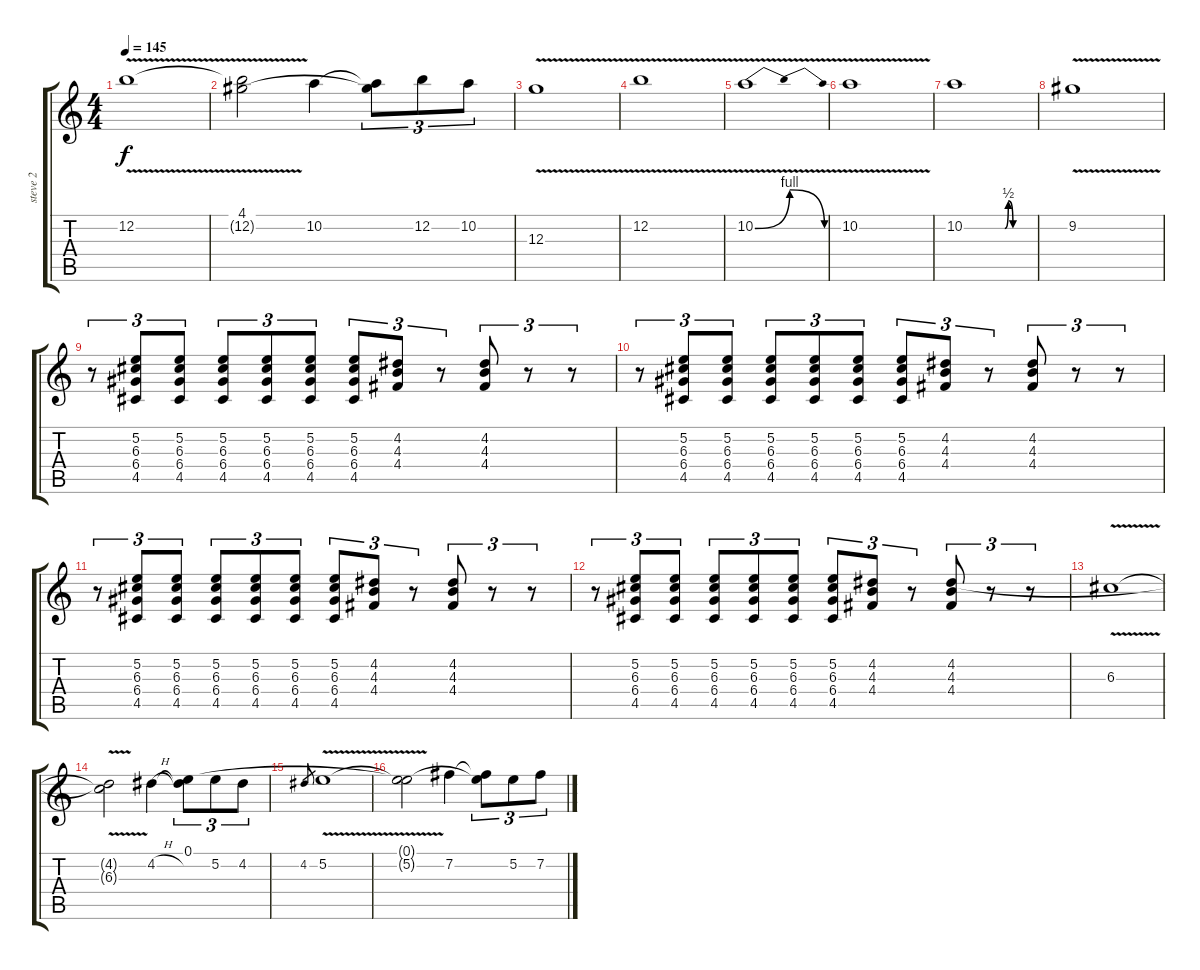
\track ("steve 2" "steve 2") {instrument distortionguitar}
\staff {score tabs}
\tuning (E4 B3 G3 D3 A2 E2) {hide}
\ts (4 4)
\tempo 145
\clef g2
\ks c
12.2{v}.1{dy f} |
(4.1{t} 12.2{t}).2 10.2.4 (4.1{t} 10.2{t}).8{tu (3 2)} 12.2.8{tu (3 2)} 10.2.8{tu (3 2)} |
12.3{v}.1 |
12.2{v}.1 |
10.2{be (bendrelease 0 0 15 4 50 4 60 0) v}.1 |
10.2{v}.1 |
10.2{be (custom 0 0 15 0 33 0 35 0 38 2 42 0 60 0)}.1 |
9.2{v}.1 |
r.8{tu (3 2)} (5.2 6.3 6.4 4.5).8{tu (3 2)} (5.2 6.3 6.4 4.5).8{tu (3 2)} (5.2 6.3 6.4 4.5).8{tu (3 2)} (5.2 6.3 6.4 4.5).8{tu (3 2)} (5.2 6.3 6.4 4.5).8{tu (3 2)} (5.2 6.3 6.4 4.5).8{tu (3 2)} (4.2 4.3 4.4).8{tu (3 2)} r.8{tu (3 2)} (4.2 4.3 4.4).8{tu (3 2)} r.8{tu (3 2)} r.8{tu (3 2)} |
r.8{tu (3 2)} (5.2 6.3 6.4 4.5).8{tu (3 2)} (5.2 6.3 6.4 4.5).8{tu (3 2)} (5.2 6.3 6.4 4.5).8{tu (3 2)} (5.2 6.3 6.4 4.5).8{tu (3 2)} (5.2 6.3 6.4 4.5).8{tu (3 2)} (5.2 6.3 6.4 4.5).8{tu (3 2)} (4.2 4.3 4.4).8{tu (3 2)} r.8{tu (3 2)} (4.2 4.3 4.4).8{tu (3 2)} r.8{tu (3 2)} r.8{tu (3 2)} |
r.8{tu (3 2)} (5.2 6.3 6.4 4.5).8{tu (3 2)} (5.2 6.3 6.4 4.5).8{tu (3 2)} (5.2 6.3 6.4 4.5).8{tu (3 2)} (5.2 6.3 6.4 4.5).8{tu (3 2)} (5.2 6.3 6.4 4.5).8{tu (3 2)} (5.2 6.3 6.4 4.5).8{tu (3 2)} (4.2 4.3 4.4).8{tu (3 2)} r.8{tu (3 2)} (4.2 4.3 4.4).8{tu (3 2)} r.8{tu (3 2)} r.8{tu (3 2)} |
r.8{tu (3 2)} (5.2 6.3 6.4 4.5).8{tu (3 2)} (5.2 6.3 6.4 4.5).8{tu (3 2)} (5.2 6.3 6.4 4.5).8{tu (3 2)} (5.2 6.3 6.4 4.5).8{tu (3 2)} (5.2 6.3 6.4 4.5).8{tu (3 2)} (5.2 6.3 6.4 4.5).8{tu (3 2)} (4.2 4.3 4.4).8{tu (3 2)} r.8{tu (3 2)} (4.2 4.3 4.4).8{tu (3 2)} r.8{tu (3 2)} r.8{tu (3 2)} |
6.3{v}.1 |
(4.2{t} 6.3{t}).2 4.2{h}.4 (0.1 4.2{t}).8{tu (3 2)} 5.2.8{tu (3 2)} 4.2.8{tu (3 2)} |
4.2.8{gr} 5.2{v}.1 |
(0.1{t} 5.2{t}).2 7.2.4 (0.1{t} 7.2{t}).8{tu (3 2)} 5.2.8{tu (3 2)} 7.2.8{tu (3 2)}
